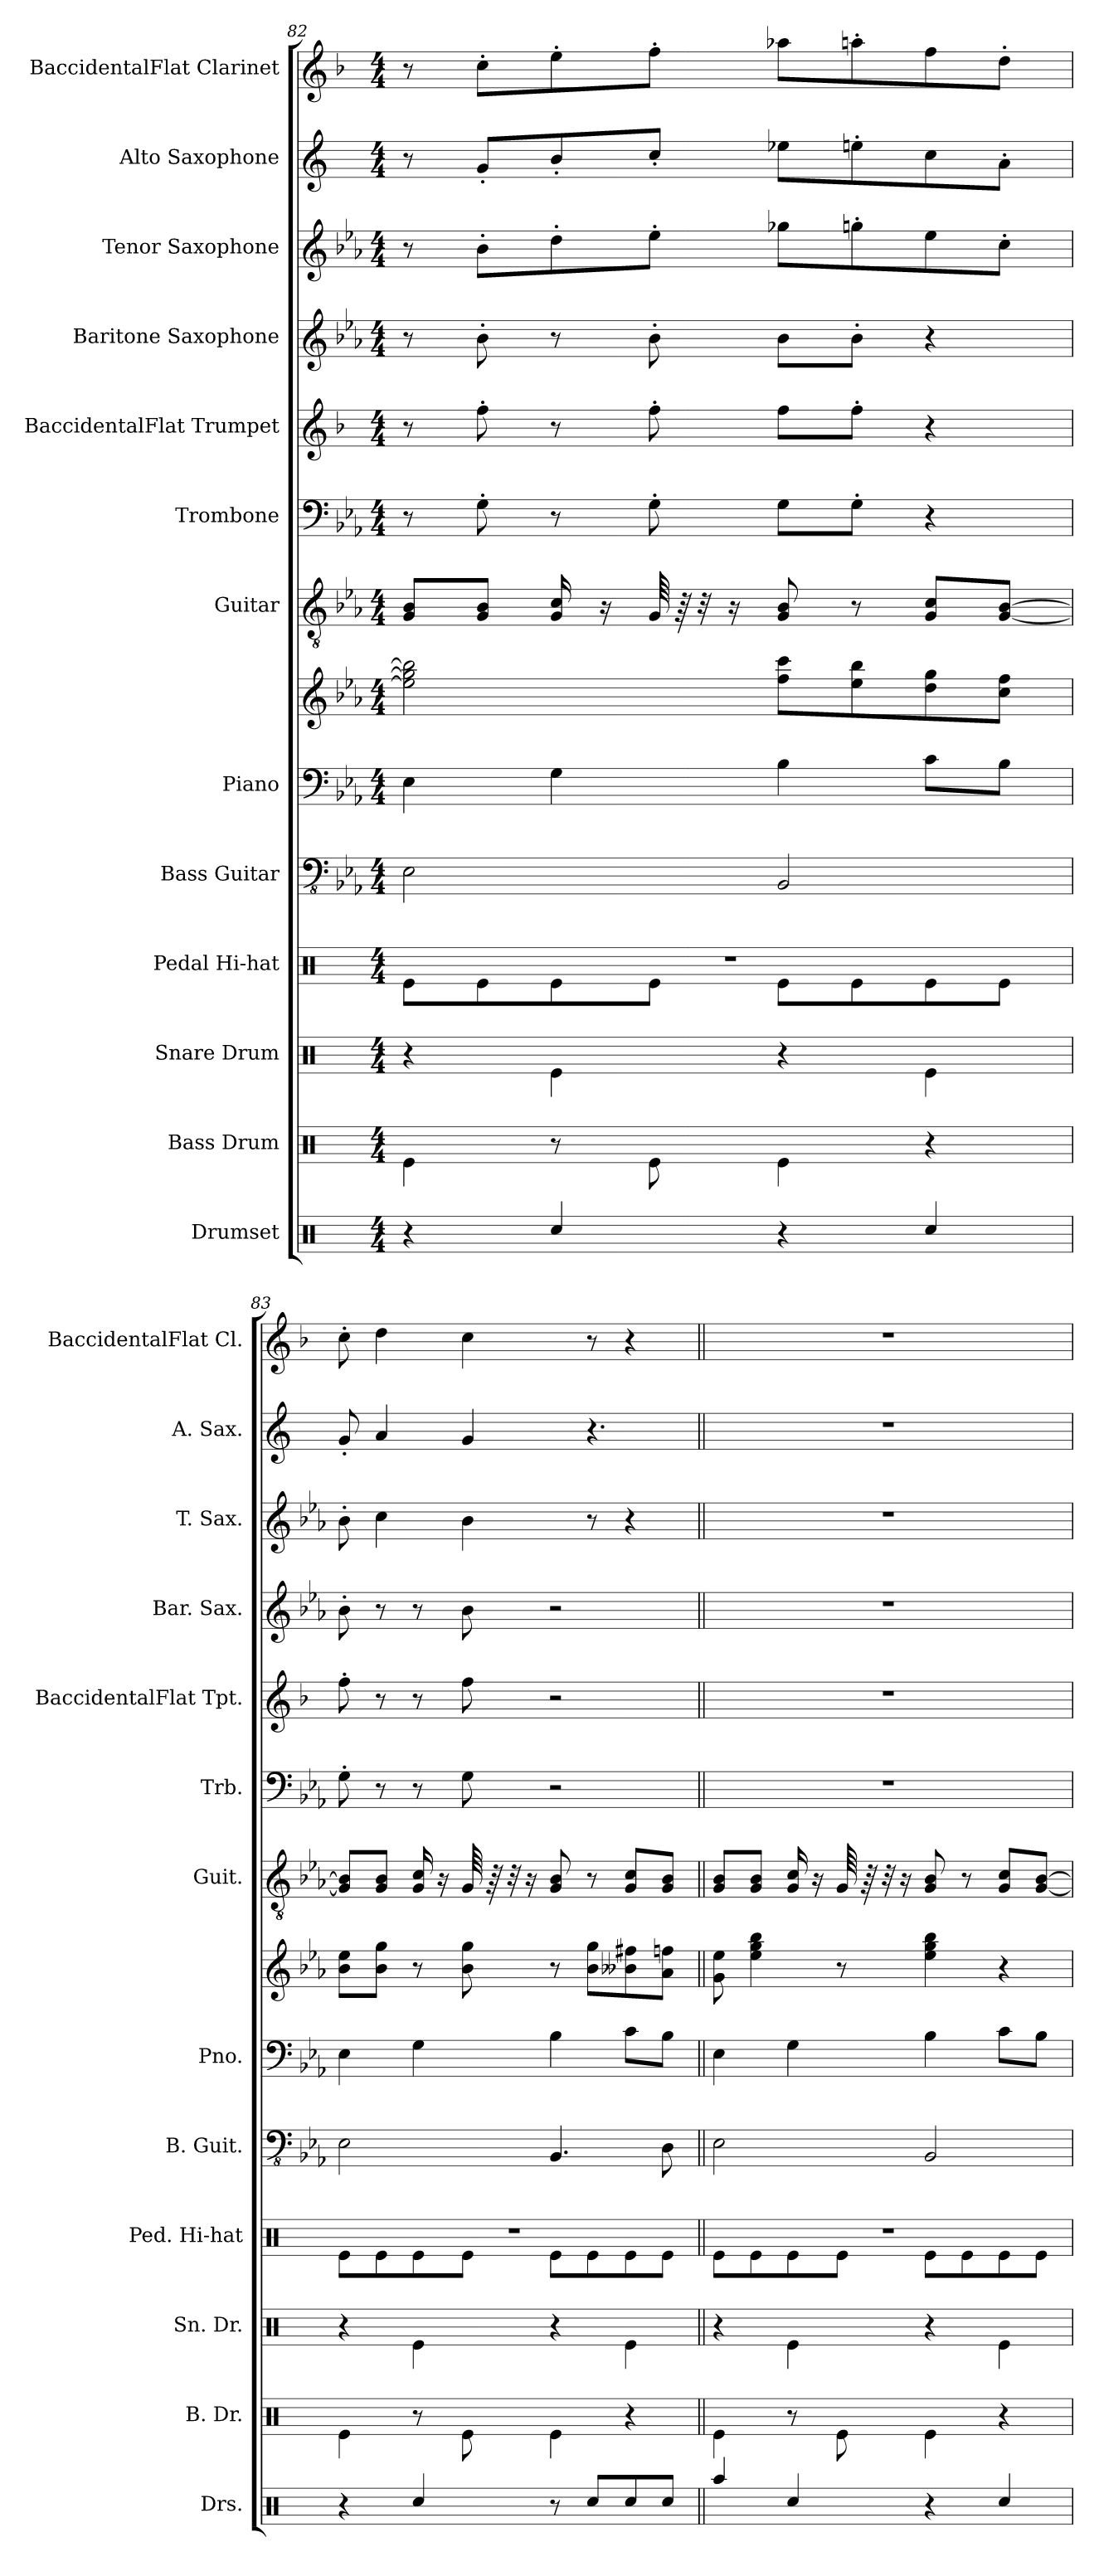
**kern	**kern	**kern	**kern	**kern	**kern	**kern	**kern	**kern	**kern	**kern	**kern	**kern	**kern
*part13	*part12	*part11	*part10	*part9	*part8	*part8	*part7	*part6	*part5	*part4	*part3	*part2	*part1
*staff14	*staff13	*staff12	*staff11	*staff10	*staff9	*staff8	*staff7	*staff6	*staff5	*staff4	*staff3	*staff2	*staff1
*I"Drumset	*I"Bass Drum	*I"Snare Drum	*I"Pedal Hi-hat	*I"Bass Guitar	*I"Piano	*	*I"Guitar	*I"Trombone	*I"BaccidentalFlat Trumpet	*I"Baritone Saxophone	*I"Tenor Saxophone	*I"Alto Saxophone	*I"BaccidentalFlat Clarinet
*I'Drs.	*I'B. Dr.	*I'Sn. Dr.	*I'Ped. Hi-hat	*I'B. Guit.	*I'Pno.	*	*I'Guit.	*I'Trb.	*I'BaccidentalFlat Tpt.	*I'Bar. Sax.	*I'T. Sax.	*I'A. Sax.	*I'BaccidentalFlat Cl.
*clefX	*clefX	*clefX	*clefX	*clefFv4	*clefF4	*clefG2	*clefGv2	*clefF4	*clefG2	*clefG2	*clefG2	*clefG2	*clefG2
*	*	*	*	*	*	*	*	*	*ITrd1c2	*ITrd12c21	*ITrd8c14	*ITrd5c9	*ITrd1c2
*k[]	*k[]	*k[]	*k[]	*k[b-e-a-]	*k[b-e-a-]	*k[b-e-a-]	*k[b-e-a-]	*k[b-e-a-]	*k[b-e-a-]	*k[b-e-a-]	*k[b-e-a-]	*k[b-e-a-]	*k[b-e-a-]
*M4/4	*M4/4	*M4/4	*M4/4	*M4/4	*M4/4	*M4/4	*M4/4	*M4/4	*M4/4	*M4/4	*M4/4	*M4/4	*M4/4
=82	=82	=82	=82	=82	=82	=82	=82	=82	=82	=82	=82	=82	=82
*	*	*	*^	*	*	*	*	*	*	*	*	*	*
4r	4Re\	4r	1r	8Re\L	2EE-\	4E-\	2ee-\] 2gg\] 2bb-\]	8G/ 8B-/L	8r	8r	8r	8r	8r	8r
.	.	.	.	8Re\	.	.	.	8G/ 8B-/J	8G'\	8ee-'\	8B-'\	8B-'\L	8B-'/L	8b-'\L
4Rcc/	8r	4Re\	.	8Re\	.	4G\	.	16G/ 16c/	8r	8r	8r	8d'\	8d'/	8dd'\
.	.	.	.	.	.	.	.	16r	.	.	.	.	.	.
.	8Re\	.	.	8Re\J	.	.	.	64G/	8G'\	8ee-'\	8B-'\	8e-'\J	8e-'/J	8ee-'\J
.	.	.	.	.	.	.	.	64r	.	.	.	.	.	.
.	.	.	.	.	.	.	.	32r	.	.	.	.	.	.
.	.	.	.	.	.	.	.	16r	.	.	.	.	.	.
4r	4Re\	4r	.	8Re\L	2BBB-/	4B-\	8ff\ 8ccc\L	8G/ 8B-/	8G\L	8ee-\L	8B-\L	8g-X\L	8g-X\L	8gg-X\L
.	.	.	.	8Re\	.	.	8ee-\ 8bb-\	8r	8G'\J	8ee-'\J	8B-'\J	8gn'\	8gn'\	8ggn'\
4Rcc/	4r	4Re\	.	8Re\	.	8c\L	8dd\ 8gg\	8G/ 8c/L	4r	4r	4r	8e-\	8e-\	8ee-\
.	.	.	.	8Re\J	.	8B-\J	8cc\ 8ff\J	[8G/ [8B-/J	.	.	.	8c'\J	8c'\J	8cc'\J
!!LO:PB:g=z
=83	=83	=83	=83	=83	=83	=83	=83	=83	=83	=83	=83	=83	=83	=83
4r	4Re\	4r	1r	8Re\L	2EE-\	4E-\	8b-\ 8ee-\L	8G/] 8B-/]L	8G'\	8ee-'\	8B-'\	8B-'\	8B-'/	8b-'\
.	.	.	.	8Re\	.	.	8b-\ 8gg\J	8G/ 8B-/J	8r	8r	8r	4c\	4c/	4cc\
4Rcc/	8r	4Re\	.	8Re\	.	4G\	8r	16G/ 16c/	8r	8r	8r	.	.	.
.	.	.	.	.	.	.	.	16r	.	.	.	.	.	.
.	8Re\	.	.	8Re\J	.	.	8b-\ 8gg\	64G/	8G\	8ee-\	8B-\	4B-\	4B-/	4b-\
.	.	.	.	.	.	.	.	64r	.	.	.	.	.	.
.	.	.	.	.	.	.	.	32r	.	.	.	.	.	.
.	.	.	.	.	.	.	.	16r	.	.	.	.	.	.
8r	4Re\	4r	.	8Re\L	4.BBB-/	4B-\	8r	8G/ 8B-/	2r	2r	2r	.	.	.
8Rcc/L	.	.	.	8Re\	.	.	8b-\ 8gg\L	8r	.	.	.	8r	4.r	8r
8Rcc/	4r	4Re\	.	8Re\	.	8c\L	8b--X\ 8ff#X\	8G/ 8c/L	.	.	.	4r	.	4r
8Rcc/J	.	.	.	8Re\J	8DD\	8B-\J	8a-\ 8ffn\J	8G/ 8B-/J	.	.	.	.	.	.
=84||	=84||	=84||	=84||	=84||	=84||	=84||	=84||	=84||	=84||	=84||	=84||	=84||	=84||	=84||
4Raa/	4Re\	4r	1r	8Re\L	2EE-\	4E-\	8g\ 8ee-\	8G/ 8B-/L	1r	1r	1r	1r	1r	1r
.	.	.	.	8Re\	.	.	4ee-\ 4gg\ 4bb-\	8G/ 8B-/J	.	.	.	.	.	.
4Rcc/	8r	4Re\	.	8Re\	.	4G\	.	16G/ 16c/	.	.	.	.	.	.
.	.	.	.	.	.	.	.	16r	.	.	.	.	.	.
.	8Re\	.	.	8Re\J	.	.	8r	64G/	.	.	.	.	.	.
.	.	.	.	.	.	.	.	64r	.	.	.	.	.	.
.	.	.	.	.	.	.	.	32r	.	.	.	.	.	.
.	.	.	.	.	.	.	.	16r	.	.	.	.	.	.
4r	4Re\	4r	.	8Re\L	2BBB-/	4B-\	4ee-\ 4gg\ 4bb-\	8G/ 8B-/	.	.	.	.	.	.
.	.	.	.	8Re\	.	.	.	8r	.	.	.	.	.	.
4Rcc/	4r	4Re\	.	8Re\	.	8c\L	4r	8G/ 8c/L	.	.	.	.	.	.
.	.	.	.	8Re\J	.	8B-\J	.	[8G/ [8B-/J	.	.	.	.	.	.
*	*	*	*v	*v	*	*	*	*	*	*	*	*	*	*
=	=	=	=	=	=	=	=	=	=	=	=	=	=
*-	*-	*-	*-	*-	*-	*-	*-	*-	*-	*-	*-	*-	*-
